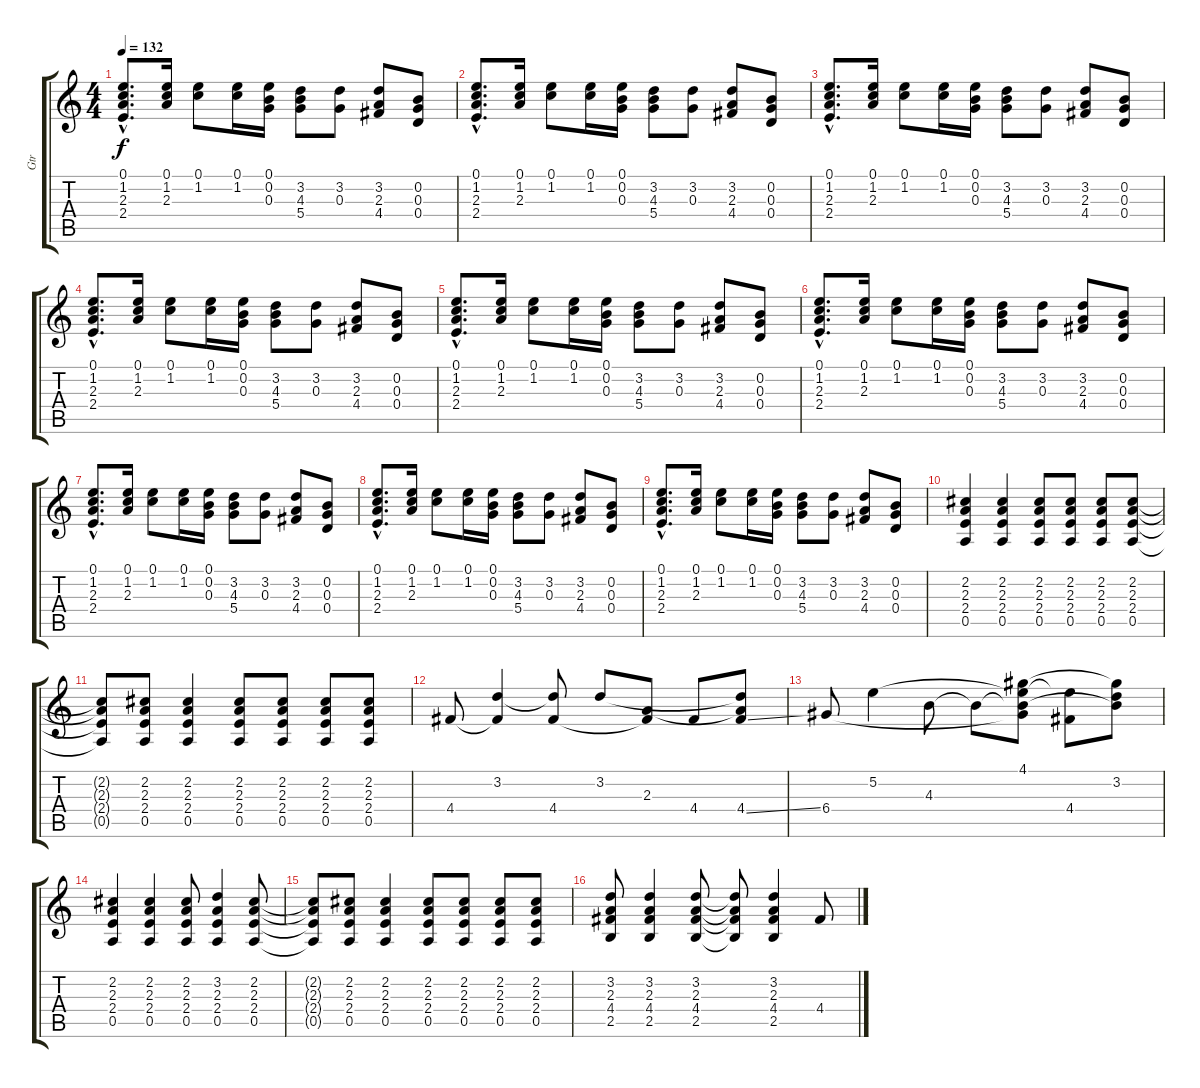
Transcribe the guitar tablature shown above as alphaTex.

\track ("Gtr" "Gtr") {instrument overdrivenguitar}
\staff {score tabs}
\tuning (E4 B3 G3 D3 A2 E2) {hide}
\ts (4 4)
\tempo 132
\clef g2
\ks c
(0.1{hac} 1.2{hac} 2.3{hac} 2.4{hac}).8{d dy f} (0.1 1.2 2.3).16 (0.1 1.2).8 (0.1 1.2).16 (0.1 0.2 0.3).16 (3.2 4.3 5.4).8 (3.2 0.3).8 (3.2 2.3 4.4).8 (0.2 0.3 0.4).8 |
(0.1{hac} 1.2{hac} 2.3{hac} 2.4{hac}).8{d} (0.1 1.2 2.3).16 (0.1 1.2).8 (0.1 1.2).16 (0.1 0.2 0.3).16 (3.2 4.3 5.4).8 (3.2 0.3).8 (3.2 2.3 4.4).8 (0.2 0.3 0.4).8 |
(0.1{hac} 1.2{hac} 2.3{hac} 2.4{hac}).8{d} (0.1 1.2 2.3).16 (0.1 1.2).8 (0.1 1.2).16 (0.1 0.2 0.3).16 (3.2 4.3 5.4).8 (3.2 0.3).8 (3.2 2.3 4.4).8 (0.2 0.3 0.4).8 |
(0.1{hac} 1.2{hac} 2.3{hac} 2.4{hac}).8{d} (0.1 1.2 2.3).16 (0.1 1.2).8 (0.1 1.2).16 (0.1 0.2 0.3).16 (3.2 4.3 5.4).8 (3.2 0.3).8 (3.2 2.3 4.4).8 (0.2 0.3 0.4).8 |
(0.1{hac} 1.2{hac} 2.3{hac} 2.4{hac}).8{d} (0.1 1.2 2.3).16 (0.1 1.2).8 (0.1 1.2).16 (0.1 0.2 0.3).16 (3.2 4.3 5.4).8 (3.2 0.3).8 (3.2 2.3 4.4).8 (0.2 0.3 0.4).8 |
(0.1{hac} 1.2{hac} 2.3{hac} 2.4{hac}).8{d} (0.1 1.2 2.3).16 (0.1 1.2).8 (0.1 1.2).16 (0.1 0.2 0.3).16 (3.2 4.3 5.4).8 (3.2 0.3).8 (3.2 2.3 4.4).8 (0.2 0.3 0.4).8 |
(0.1{hac} 1.2{hac} 2.3{hac} 2.4{hac}).8{d} (0.1 1.2 2.3).16 (0.1 1.2).8 (0.1 1.2).16 (0.1 0.2 0.3).16 (3.2 4.3 5.4).8 (3.2 0.3).8 (3.2 2.3 4.4).8 (0.2 0.3 0.4).8 |
(0.1{hac} 1.2{hac} 2.3{hac} 2.4{hac}).8{d} (0.1 1.2 2.3).16 (0.1 1.2).8 (0.1 1.2).16 (0.1 0.2 0.3).16 (3.2 4.3 5.4).8 (3.2 0.3).8 (3.2 2.3 4.4).8 (0.2 0.3 0.4).8 |
(0.1{hac} 1.2{hac} 2.3{hac} 2.4{hac}).8{d} (0.1 1.2 2.3).16 (0.1 1.2).8 (0.1 1.2).16 (0.1 0.2 0.3).16 (3.2 4.3 5.4).8 (3.2 0.3).8 (3.2 2.3 4.4).8 (0.2 0.3 0.4).8 |
(2.2 2.3 2.4 0.5).4{volume 13 instrument distortionguitar} (2.2 2.3 2.4 0.5).4 (2.2 2.3 2.4 0.5).8 (2.2 2.3 2.4 0.5).8 (2.2 2.3 2.4 0.5).8 (2.2 2.3 2.4 0.5).8 |
(2.2{t} 2.3{t} 2.4{t} 0.5{t}).8 (2.2 2.3 2.4 0.5).8 (2.2 2.3 2.4 0.5).4 (2.2 2.3 2.4 0.5).8 (2.2 2.3 2.4 0.5).8 (2.2 2.3 2.4 0.5).8 (2.2 2.3 2.4 0.5).8 |
4.4.8 (3.2 4.4{t}).4 (3.2{t} 4.4).8 3.2.8 (2.3 4.4{t}).8 4.4.8 (3.2{t} 2.3{t} 4.4{ss}).8 |
6.4.8 5.2.4 4.3.8 4.3{t}.8 (4.1 5.2{t} 4.3{t} 6.4{t}).8 (5.2{t} 4.4).8 (4.1{t} 3.2 4.3{t}).8 |
(2.2 2.3 2.4 0.5).4 (2.2 2.3 2.4 0.5).4 (2.2 2.3 2.4 0.5).8 (3.2 2.3 2.4 0.5).4 (2.2 2.3 2.4 0.5).8 |
(2.2{t} 2.3{t} 2.4{t} 0.5{t}).8 (2.2 2.3 2.4 0.5).8 (2.2 2.3 2.4 0.5).4 (2.2 2.3 2.4 0.5).8 (2.2 2.3 2.4 0.5).8 (2.2 2.3 2.4 0.5).8 (2.2 2.3 2.4 0.5).8 |
(3.2 2.3 4.4 2.5).8 (3.2 2.3 4.4 2.5).4 (3.2 2.3 4.4 2.5).8 (3.2{t} 2.3{t} 4.4{t} 2.5{t}).8 (3.2 2.3 4.4 2.5).4 4.4{ss}.8
